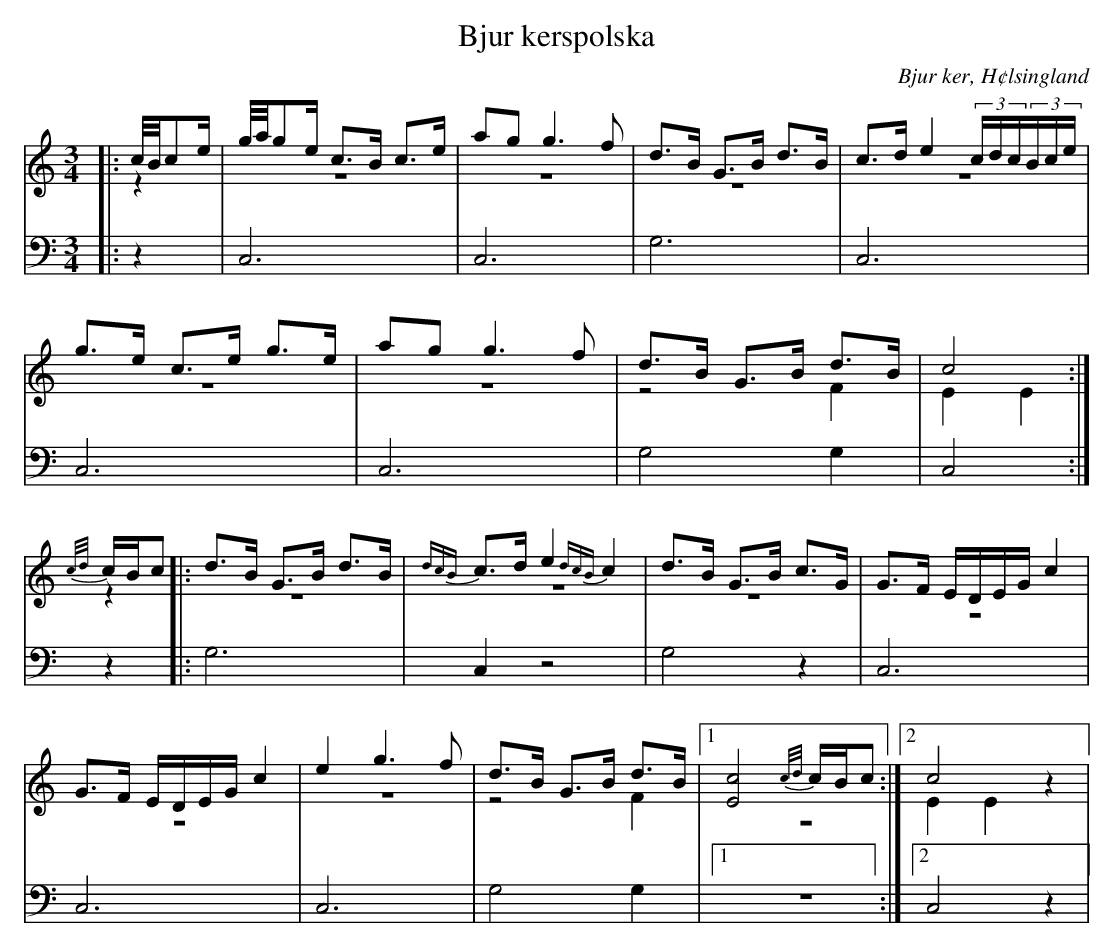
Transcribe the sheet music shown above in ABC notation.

X:1
T: Bjur kerspolska
O: Bjur ker, H¢lsingland
M: 3/4
L: 1/8
K: C
V:1
V:2 merge
V:3
V:4 merge
V:1
|:c//B//ce/|g//a//ge/ c>B c>e|ag g3 f|d>B G>B d>B|c>d e2 (3c/d/c/(3B/c/e/|
g>e c>e g>e|ag g3 f|d>B G>B d>B|c4:|
{c/d/}c/B/c |:d>B G>B d>B|{dcB}c>d e2 {dcB}c2|d>B G>B c>G|G>F E/D/E/G/ c2|
G>F E/D/E/G/ c2|e2 g3 f|d>B G>B d>B|1 [E4c4] {c/d/}c/B/c:|2 c4 z2|
V:2
|:z2|z6|z6|z6|z6|
z6|z6|z4 F2|E2 E2:|
z2|:z6|z6|z6|z6|
 z6|z6|z4 F2|1 z6:|2 E2 E2 z2|
V:3 clef=bass
|:z2|C,6|C,6|G,6|C,6|
C,6|C,6|G,4 G,2|C,4:|
z2|:G,6|C,2 z4|G,4 z2|C,6|
 C,6|C,6|G,4 G,2|1 z6:|2 C,4 z2|
